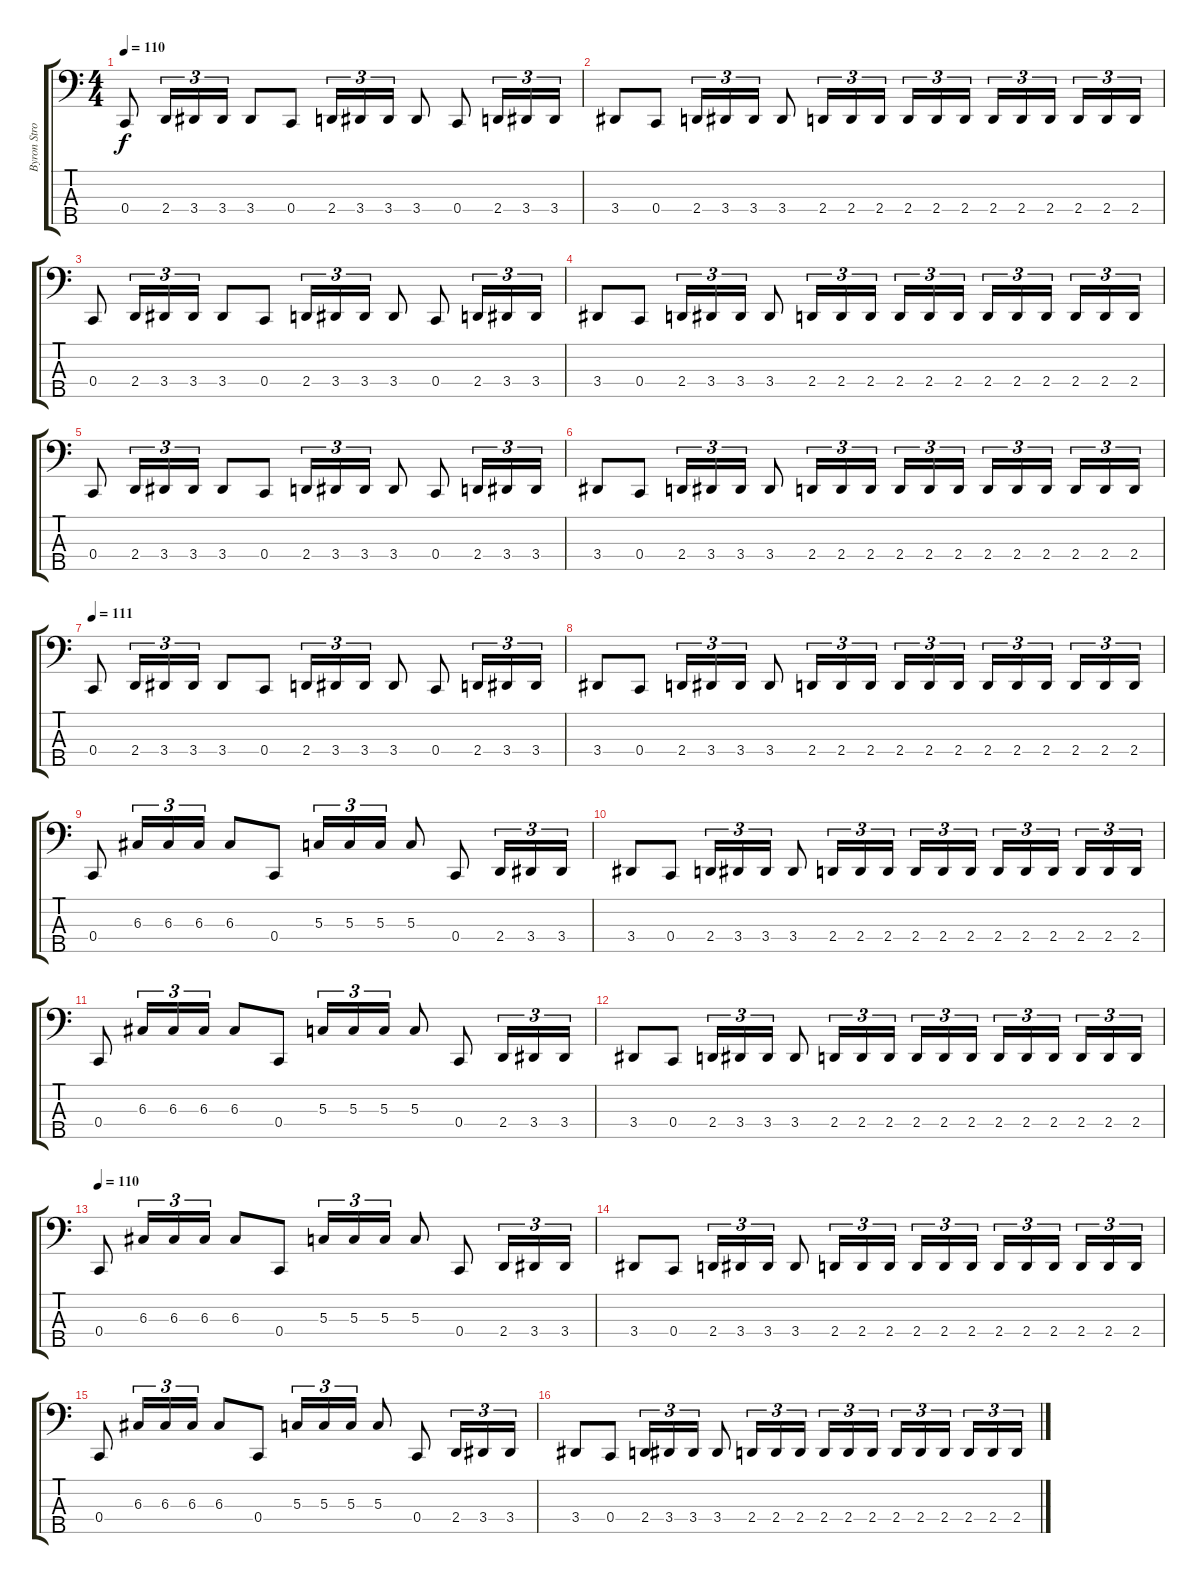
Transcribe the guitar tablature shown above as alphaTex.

\track ("Byron Stroud" "Byron Stro") {instrument electricbasspick}
\staff {score tabs}
\tuning (G2 C2 G1 C1 G0) {hide}
\ts (4 4)
\tempo 110
\clef f4
\ks c
0.4.8{dy f} 2.4.16{tu (3 2)} 3.4.16{tu (3 2)} 3.4.16{tu (3 2)} 3.4.8 0.4.8 2.4.16{tu (3 2)} 3.4.16{tu (3 2)} 3.4.16{tu (3 2)} 3.4.8 0.4.8 2.4.16{tu (3 2)} 3.4.16{tu (3 2)} 3.4.16{tu (3 2)} |
3.4.8 0.4.8 2.4.16{tu (3 2)} 3.4.16{tu (3 2)} 3.4.16{tu (3 2)} 3.4.8 2.4.16{tu (3 2)} 2.4.16{tu (3 2)} 2.4.16{tu (3 2)} 2.4.16{tu (3 2)} 2.4.16{tu (3 2)} 2.4.16{tu (3 2)} 2.4.16{tu (3 2)} 2.4.16{tu (3 2)} 2.4.16{tu (3 2)} 2.4.16{tu (3 2)} 2.4.16{tu (3 2)} 2.4.16{tu (3 2)} |
0.4.8 2.4.16{tu (3 2)} 3.4.16{tu (3 2)} 3.4.16{tu (3 2)} 3.4.8 0.4.8 2.4.16{tu (3 2)} 3.4.16{tu (3 2)} 3.4.16{tu (3 2)} 3.4.8 0.4.8 2.4.16{tu (3 2)} 3.4.16{tu (3 2)} 3.4.16{tu (3 2)} |
3.4.8 0.4.8 2.4.16{tu (3 2)} 3.4.16{tu (3 2)} 3.4.16{tu (3 2)} 3.4.8 2.4.16{tu (3 2)} 2.4.16{tu (3 2)} 2.4.16{tu (3 2)} 2.4.16{tu (3 2)} 2.4.16{tu (3 2)} 2.4.16{tu (3 2)} 2.4.16{tu (3 2)} 2.4.16{tu (3 2)} 2.4.16{tu (3 2)} 2.4.16{tu (3 2)} 2.4.16{tu (3 2)} 2.4.16{tu (3 2)} |
0.4.8 2.4.16{tu (3 2)} 3.4.16{tu (3 2)} 3.4.16{tu (3 2)} 3.4.8 0.4.8 2.4.16{tu (3 2)} 3.4.16{tu (3 2)} 3.4.16{tu (3 2)} 3.4.8 0.4.8 2.4.16{tu (3 2)} 3.4.16{tu (3 2)} 3.4.16{tu (3 2)} |
3.4.8 0.4.8 2.4.16{tu (3 2)} 3.4.16{tu (3 2)} 3.4.16{tu (3 2)} 3.4.8 2.4.16{tu (3 2)} 2.4.16{tu (3 2)} 2.4.16{tu (3 2)} 2.4.16{tu (3 2)} 2.4.16{tu (3 2)} 2.4.16{tu (3 2)} 2.4.16{tu (3 2)} 2.4.16{tu (3 2)} 2.4.16{tu (3 2)} 2.4.16{tu (3 2)} 2.4.16{tu (3 2)} 2.4.16{tu (3 2)} |
\tempo 111
0.4.8 2.4.16{tu (3 2)} 3.4.16{tu (3 2)} 3.4.16{tu (3 2)} 3.4.8 0.4.8 2.4.16{tu (3 2)} 3.4.16{tu (3 2)} 3.4.16{tu (3 2)} 3.4.8 0.4.8 2.4.16{tu (3 2)} 3.4.16{tu (3 2)} 3.4.16{tu (3 2)} |
3.4.8 0.4.8 2.4.16{tu (3 2)} 3.4.16{tu (3 2)} 3.4.16{tu (3 2)} 3.4.8 2.4.16{tu (3 2)} 2.4.16{tu (3 2)} 2.4.16{tu (3 2)} 2.4.16{tu (3 2)} 2.4.16{tu (3 2)} 2.4.16{tu (3 2)} 2.4.16{tu (3 2)} 2.4.16{tu (3 2)} 2.4.16{tu (3 2)} 2.4.16{tu (3 2)} 2.4.16{tu (3 2)} 2.4.16{tu (3 2)} |
0.4.8 6.3.16{tu (3 2)} 6.3.16{tu (3 2)} 6.3.16{tu (3 2)} 6.3.8 0.4.8 5.3.16{tu (3 2)} 5.3.16{tu (3 2)} 5.3.16{tu (3 2)} 5.3.8 0.4.8 2.4.16{tu (3 2)} 3.4.16{tu (3 2)} 3.4.16{tu (3 2)} |
3.4.8 0.4.8 2.4.16{tu (3 2)} 3.4.16{tu (3 2)} 3.4.16{tu (3 2)} 3.4.8 2.4.16{tu (3 2)} 2.4.16{tu (3 2)} 2.4.16{tu (3 2)} 2.4.16{tu (3 2)} 2.4.16{tu (3 2)} 2.4.16{tu (3 2)} 2.4.16{tu (3 2)} 2.4.16{tu (3 2)} 2.4.16{tu (3 2)} 2.4.16{tu (3 2)} 2.4.16{tu (3 2)} 2.4.16{tu (3 2)} |
0.4.8 6.3.16{tu (3 2)} 6.3.16{tu (3 2)} 6.3.16{tu (3 2)} 6.3.8 0.4.8 5.3.16{tu (3 2)} 5.3.16{tu (3 2)} 5.3.16{tu (3 2)} 5.3.8 0.4.8 2.4.16{tu (3 2)} 3.4.16{tu (3 2)} 3.4.16{tu (3 2)} |
3.4.8 0.4.8 2.4.16{tu (3 2)} 3.4.16{tu (3 2)} 3.4.16{tu (3 2)} 3.4.8 2.4.16{tu (3 2)} 2.4.16{tu (3 2)} 2.4.16{tu (3 2)} 2.4.16{tu (3 2)} 2.4.16{tu (3 2)} 2.4.16{tu (3 2)} 2.4.16{tu (3 2)} 2.4.16{tu (3 2)} 2.4.16{tu (3 2)} 2.4.16{tu (3 2)} 2.4.16{tu (3 2)} 2.4.16{tu (3 2)} |
\tempo 110
0.4.8 6.3.16{tu (3 2)} 6.3.16{tu (3 2)} 6.3.16{tu (3 2)} 6.3.8 0.4.8 5.3.16{tu (3 2)} 5.3.16{tu (3 2)} 5.3.16{tu (3 2)} 5.3.8 0.4.8 2.4.16{tu (3 2)} 3.4.16{tu (3 2)} 3.4.16{tu (3 2)} |
3.4.8 0.4.8 2.4.16{tu (3 2)} 3.4.16{tu (3 2)} 3.4.16{tu (3 2)} 3.4.8 2.4.16{tu (3 2)} 2.4.16{tu (3 2)} 2.4.16{tu (3 2)} 2.4.16{tu (3 2)} 2.4.16{tu (3 2)} 2.4.16{tu (3 2)} 2.4.16{tu (3 2)} 2.4.16{tu (3 2)} 2.4.16{tu (3 2)} 2.4.16{tu (3 2)} 2.4.16{tu (3 2)} 2.4.16{tu (3 2)} |
0.4.8 6.3.16{tu (3 2)} 6.3.16{tu (3 2)} 6.3.16{tu (3 2)} 6.3.8 0.4.8 5.3.16{tu (3 2)} 5.3.16{tu (3 2)} 5.3.16{tu (3 2)} 5.3.8 0.4.8 2.4.16{tu (3 2)} 3.4.16{tu (3 2)} 3.4.16{tu (3 2)} |
3.4.8 0.4.8 2.4.16{tu (3 2)} 3.4.16{tu (3 2)} 3.4.16{tu (3 2)} 3.4.8 2.4.16{tu (3 2)} 2.4.16{tu (3 2)} 2.4.16{tu (3 2)} 2.4.16{tu (3 2)} 2.4.16{tu (3 2)} 2.4.16{tu (3 2)} 2.4.16{tu (3 2)} 2.4.16{tu (3 2)} 2.4.16{tu (3 2)} 2.4.16{tu (3 2)} 2.4.16{tu (3 2)} 2.4.16{tu (3 2)}
